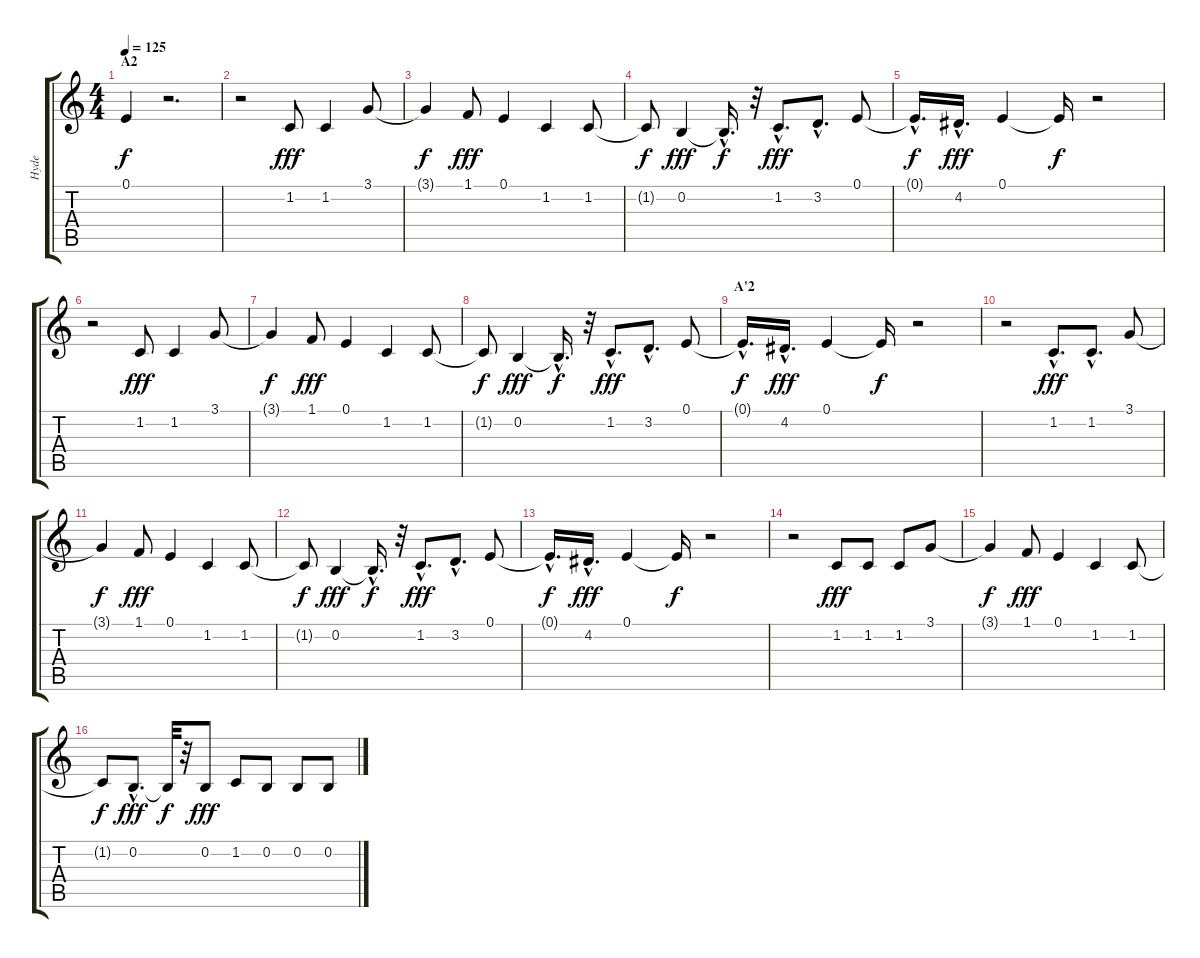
\track ("Hyde" "Hyde") {instrument tenorsax}
\staff {score tabs}
\tuning (E4 B3 G3 D3 A2 E2) {hide}
\ts (4 4)
\section ("" "A2")
\tempo 125
\clef g2
\ks c
0.1{t}.4{dy f} r.2{d} |
r.2 1.2.8{dy fff} 1.2.4 3.1.8 |
3.1{t}.4{dy f} 1.1.8{dy fff} 0.1.4 1.2.4 1.2.8 |
1.2{t}.8{dy f} 0.2.4{dy fff} 0.2{hac t}.16{d dy f} r.32 1.2{hac}.8{d dy fff} 3.2{hac}.8{d} 0.1.8 |
0.1{hac t}.16{d dy f} 4.2{hac}.16{d dy fff} 0.1.4 0.1{t}.16{dy f} r.2 |
r.2 1.2.8{dy fff} 1.2.4 3.1.8 |
3.1{t}.4{dy f} 1.1.8{dy fff} 0.1.4 1.2.4 1.2.8 |
1.2{t}.8{dy f} 0.2.4{dy fff} 0.2{hac t}.16{d dy f} r.32 1.2{hac}.8{d dy fff} 3.2{hac}.8{d} 0.1.8 |
\section ("" "A'2")
0.1{hac t}.16{d dy f} 4.2{hac}.16{d dy fff} 0.1.4 0.1{t}.16{dy f} r.2 |
r.2 1.2{hac}.8{d dy fff} 1.2{hac}.8{d} 3.1.8 |
3.1{t}.4{dy f} 1.1.8{dy fff} 0.1.4 1.2.4 1.2.8 |
1.2{t}.8{dy f} 0.2.4{dy fff} 0.2{hac t}.16{d dy f} r.32 1.2{hac}.8{d dy fff} 3.2{hac}.8{d} 0.1.8 |
0.1{hac t}.16{d dy f} 4.2{hac}.16{d dy fff} 0.1.4 0.1{t}.16{dy f} r.2 |
r.2 1.2.8{dy fff} 1.2.8 1.2.8 3.1.8 |
3.1{t}.4{dy f} 1.1.8{dy fff} 0.1.4 1.2.4 1.2.8 |
1.2{t}.8{dy f} 0.2{hac}.8{d dy fff} 0.2{t}.32{dy f} r.32 0.2.8{dy fff} 1.2.8 0.2.8 0.2.8 0.2.8
